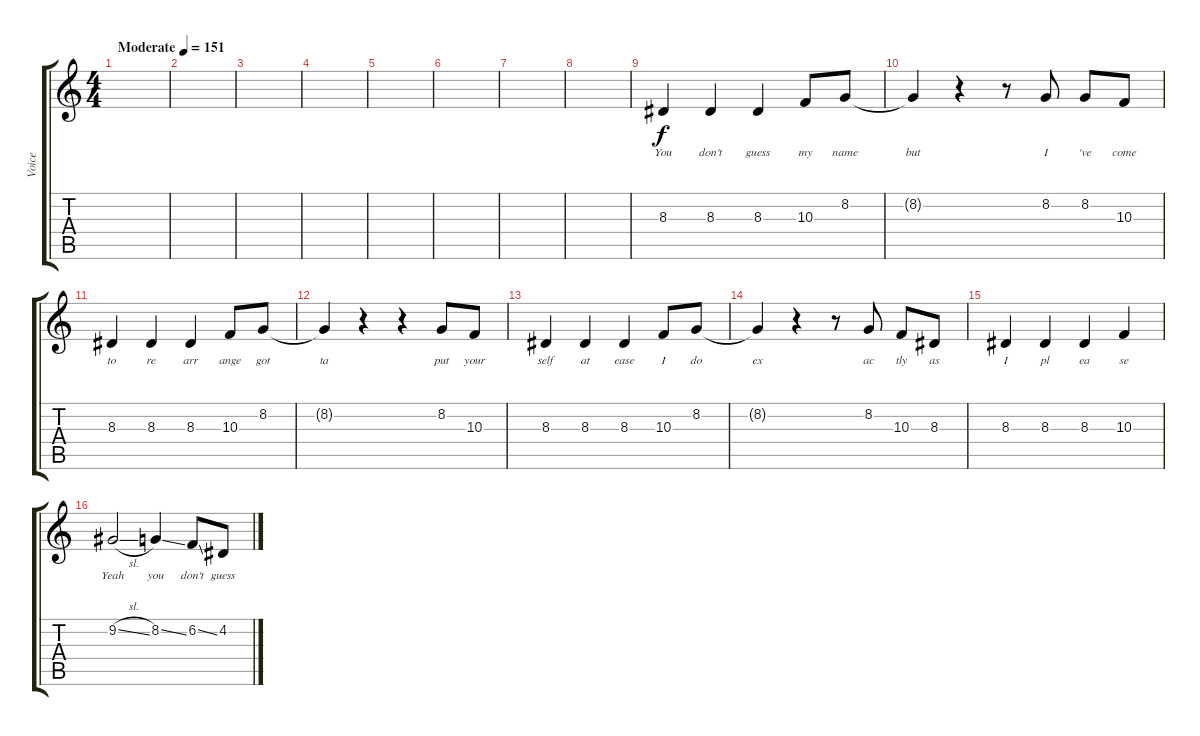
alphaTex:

\track ("Voice" "Voice") {instrument tenorsax}
\staff {score tabs}
\tuning (E4 B3 G3 D3 A2 E2) {hide}
\ts (4 4)
\tempo (151 "Moderate")
\clef g2
\ks c
|
|
|
|
|
|
|
|
8.3.4{lyrics (0 "You") lyrics (1 "") lyrics (2 "") lyrics (3 "") lyrics (4 "")} 8.3.4{lyrics (0 "don't") lyrics (1 "") lyrics (2 "") lyrics (3 "") lyrics (4 "")} 8.3.4{lyrics (0 "guess") lyrics (1 "") lyrics (2 "") lyrics (3 "") lyrics (4 "")} 10.3.8{lyrics (0 "my") lyrics (1 "") lyrics (2 "") lyrics (3 "") lyrics (4 "")} 8.2.8{lyrics (0 "name") lyrics (1 "") lyrics (2 "") lyrics (3 "") lyrics (4 "")} |
8.2{t}.4{lyrics (0 "but") lyrics (1 "") lyrics (2 "") lyrics (3 "") lyrics (4 "")} r.4 r.8 8.2.8{lyrics (0 "I") lyrics (1 "") lyrics (2 "") lyrics (3 "") lyrics (4 "")} 8.2.8{lyrics (0 "'ve") lyrics (1 "") lyrics (2 "") lyrics (3 "") lyrics (4 "")} 10.3.8{lyrics (0 "come") lyrics (1 "") lyrics (2 "") lyrics (3 "") lyrics (4 "")} |
8.3.4{lyrics (0 "to") lyrics (1 "") lyrics (2 "") lyrics (3 "") lyrics (4 "")} 8.3.4{lyrics (0 "re") lyrics (1 "") lyrics (2 "") lyrics (3 "") lyrics (4 "")} 8.3.4{lyrics (0 "arr") lyrics (1 "") lyrics (2 "") lyrics (3 "") lyrics (4 "")} 10.3.8{lyrics (0 "ange") lyrics (1 "") lyrics (2 "") lyrics (3 "") lyrics (4 "")} 8.2.8{lyrics (0 "got") lyrics (1 "") lyrics (2 "") lyrics (3 "") lyrics (4 "")} |
8.2{t}.4{lyrics (0 "ta") lyrics (1 "") lyrics (2 "") lyrics (3 "") lyrics (4 "")} r.4 r.4 8.2.8{lyrics (0 "put") lyrics (1 "") lyrics (2 "") lyrics (3 "") lyrics (4 "")} 10.3.8{lyrics (0 "your") lyrics (1 "") lyrics (2 "") lyrics (3 "") lyrics (4 "")} |
8.3.4{lyrics (0 "self") lyrics (1 "") lyrics (2 "") lyrics (3 "") lyrics (4 "")} 8.3.4{lyrics (0 "at") lyrics (1 "") lyrics (2 "") lyrics (3 "") lyrics (4 "")} 8.3.4{lyrics (0 "ease") lyrics (1 "") lyrics (2 "") lyrics (3 "") lyrics (4 "")} 10.3.8{lyrics (0 "I") lyrics (1 "") lyrics (2 "") lyrics (3 "") lyrics (4 "")} 8.2.8{lyrics (0 "do") lyrics (1 "") lyrics (2 "") lyrics (3 "") lyrics (4 "")} |
8.2{t}.4{lyrics (0 "ex") lyrics (1 "") lyrics (2 "") lyrics (3 "") lyrics (4 "")} r.4 r.8 8.2.8{lyrics (0 "ac") lyrics (1 "") lyrics (2 "") lyrics (3 "") lyrics (4 "")} 10.3.8{lyrics (0 "tly") lyrics (1 "") lyrics (2 "") lyrics (3 "") lyrics (4 "")} 8.3.8{lyrics (0 "as") lyrics (1 "") lyrics (2 "") lyrics (3 "") lyrics (4 "")} |
8.3.4{lyrics (0 "I") lyrics (1 "") lyrics (2 "") lyrics (3 "") lyrics (4 "")} 8.3.4{lyrics (0 "pl") lyrics (1 "") lyrics (2 "") lyrics (3 "") lyrics (4 "")} 8.3.4{lyrics (0 "ea") lyrics (1 "") lyrics (2 "") lyrics (3 "") lyrics (4 "")} 10.3.4{lyrics (0 "se") lyrics (1 "") lyrics (2 "") lyrics (3 "") lyrics (4 "")} |
9.2{sl}.2{lyrics (0 "Yeah") lyrics (1 "") lyrics (2 "") lyrics (3 "") lyrics (4 "")} 8.2{ss}.4{lyrics (0 "you") lyrics (1 "") lyrics (2 "") lyrics (3 "") lyrics (4 "")} 6.2{ss}.8{lyrics (0 "don't") lyrics (1 "") lyrics (2 "") lyrics (3 "") lyrics (4 "")} 4.2.8{lyrics (0 "guess") lyrics (1 "") lyrics (2 "") lyrics (3 "") lyrics (4 "")}
